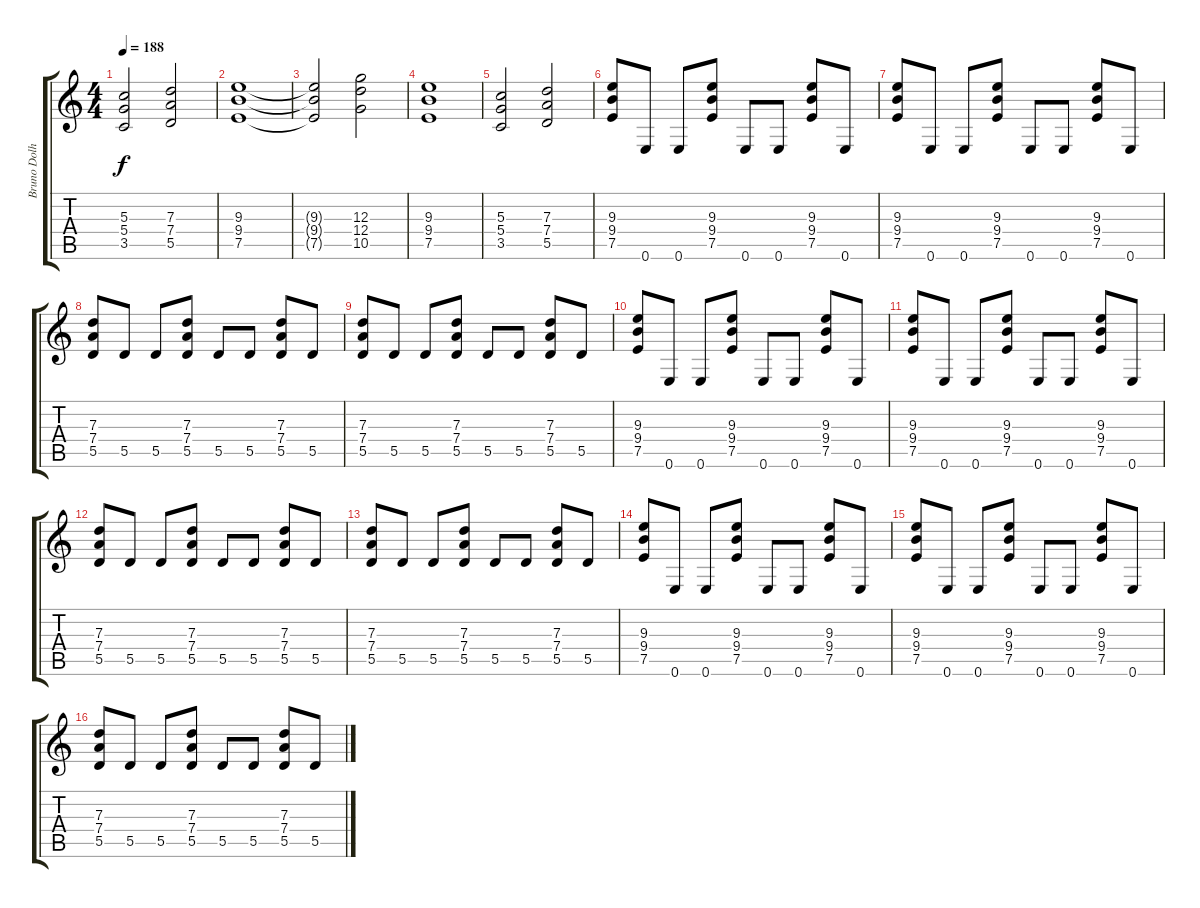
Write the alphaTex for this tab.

\track ("Bruno Dolheguy" "Bruno Dolh") {instrument overdrivenguitar}
\staff {score tabs}
\tuning (E4 B3 G3 D3 A2 E2) {hide}
\ts (4 4)
\tempo 188
\clef g2
\ks c
(5.3 5.4 3.5).2{dy f} (7.3 7.4 5.5).2 |
(9.3 9.4 7.5).1 |
(9.3{t} 9.4{t} 7.5{t}).2 (12.3 12.4 10.5).2 |
(9.3 9.4 7.5).1 |
(5.3 5.4 3.5).2 (7.3 7.4 5.5).2 |
(9.3 9.4 7.5).8 0.6.8 0.6.8 (9.3 9.4 7.5).8 0.6.8 0.6.8 (9.3 9.4 7.5).8 0.6.8 |
(9.3 9.4 7.5).8 0.6.8 0.6.8 (9.3 9.4 7.5).8 0.6.8 0.6.8 (9.3 9.4 7.5).8 0.6.8 |
(7.3 7.4 5.5).8 5.5.8 5.5.8 (7.3 7.4 5.5).8 5.5.8 5.5.8 (7.3 7.4 5.5).8 5.5.8 |
(7.3 7.4 5.5).8 5.5.8 5.5.8 (7.3 7.4 5.5).8 5.5.8 5.5.8 (7.3 7.4 5.5).8 5.5.8 |
(9.3 9.4 7.5).8 0.6.8 0.6.8 (9.3 9.4 7.5).8 0.6.8 0.6.8 (9.3 9.4 7.5).8 0.6.8 |
(9.3 9.4 7.5).8 0.6.8 0.6.8 (9.3 9.4 7.5).8 0.6.8 0.6.8 (9.3 9.4 7.5).8 0.6.8 |
(7.3 7.4 5.5).8 5.5.8 5.5.8 (7.3 7.4 5.5).8 5.5.8 5.5.8 (7.3 7.4 5.5).8 5.5.8 |
(7.3 7.4 5.5).8 5.5.8 5.5.8 (7.3 7.4 5.5).8 5.5.8 5.5.8 (7.3 7.4 5.5).8 5.5.8 |
(9.3 9.4 7.5).8 0.6.8 0.6.8 (9.3 9.4 7.5).8 0.6.8 0.6.8 (9.3 9.4 7.5).8 0.6.8 |
(9.3 9.4 7.5).8 0.6.8 0.6.8 (9.3 9.4 7.5).8 0.6.8 0.6.8 (9.3 9.4 7.5).8 0.6.8 |
(7.3 7.4 5.5).8 5.5.8 5.5.8 (7.3 7.4 5.5).8 5.5.8 5.5.8 (7.3 7.4 5.5).8 5.5.8
